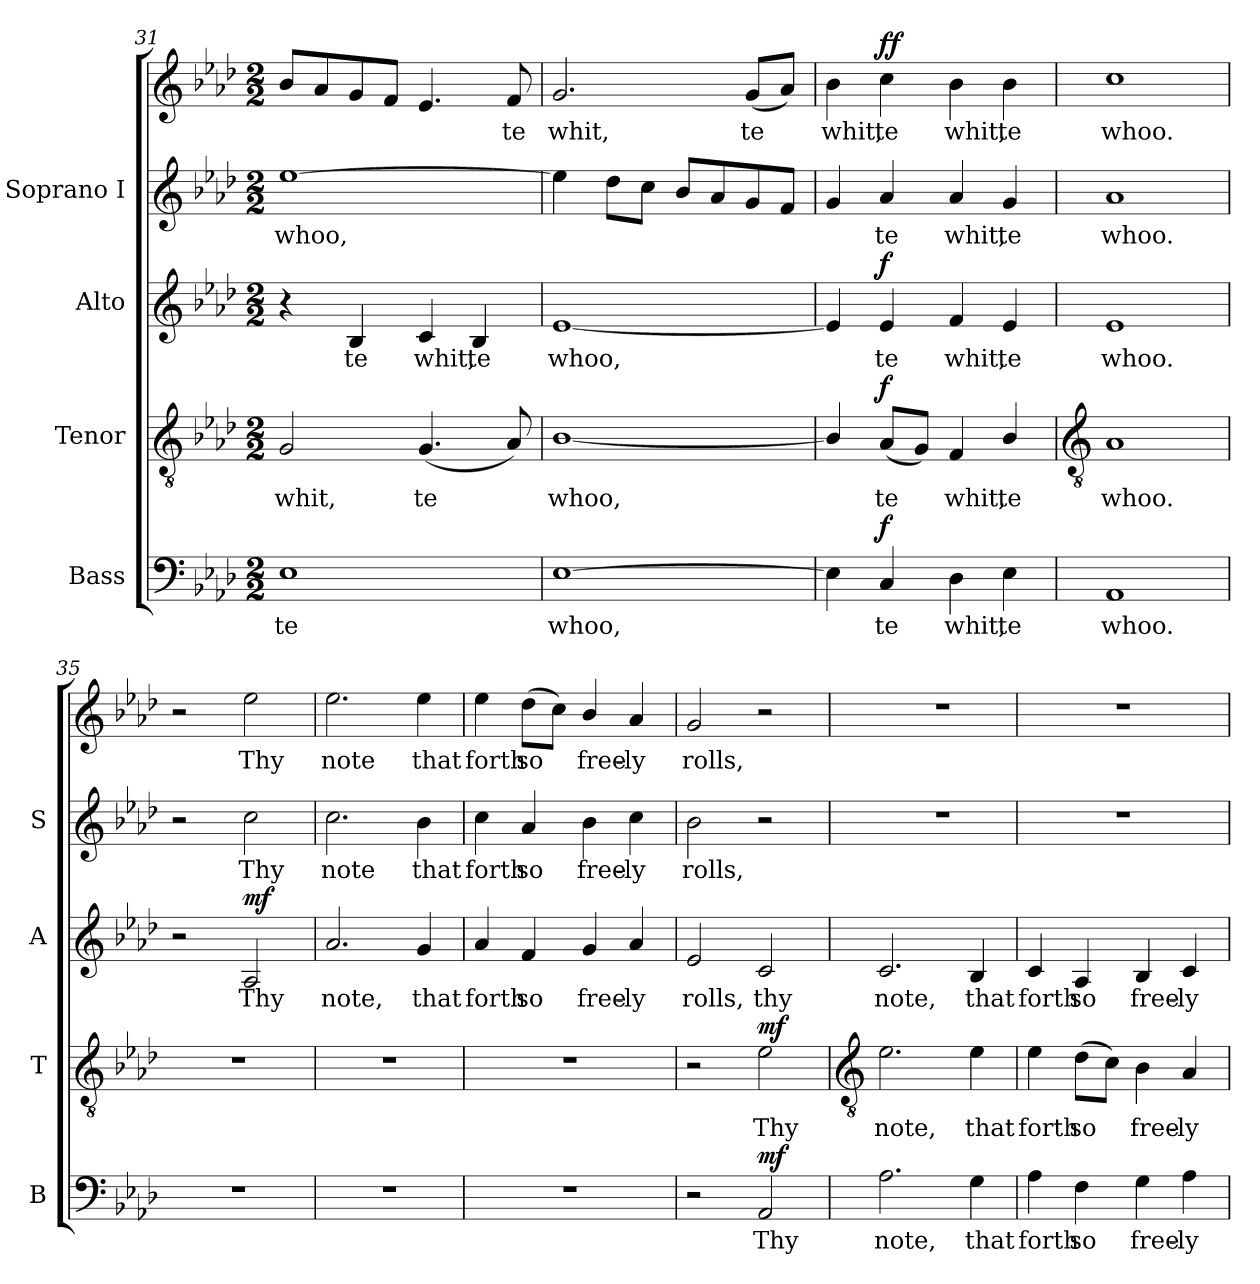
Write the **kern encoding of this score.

**kern	**text	**dynam	**kern	**text	**dynam	**kern	**text	**dynam	**kern	**text	**kern	**text	**dynam
*part4	*part4	*part4	*part3	*part3	*part3	*part2	*part2	*part2	*part1	*part1	*part1	*part1	*part1
*staff5	*staff5	*staff5	*staff4	*staff4	*staff4	*staff3	*staff3	*staff3	*staff2	*staff2	*staff1	*staff1	*staff1/2
*I"Bass	*	*	*I"Tenor	*	*	*I"Alto	*	*	*I"Soprano I	*	*	*	*
*I'B	*	*	*I'T	*	*	*I'A	*	*	*I'S	*	*	*	*
*clefF4	*	*	*clefGv2	*	*	*clefG2	*	*	*clefG2	*	*clefG2	*	*
*k[b-e-a-d-]	*	*	*k[b-e-a-d-]	*	*	*k[b-e-a-d-]	*	*	*k[b-e-a-d-]	*	*k[b-e-a-d-]	*	*
*A-:	*	*	*A-:	*	*	*A-:	*	*	*A-:	*	*A-:	*	*
*M2/2	*	*	*M2/2	*	*	*M2/2	*	*	*M2/2	*	*M2/2	*	*
=31	=31	=31	=31	=31	=31	=31	=31	=31	=31	=31	=31	=31	=31
!	!LO:LY:b	!	!	!LO:LY:b	!	!	!	!	!	!LO:LY:b	!	!	!
1E-	te	.	2G	whit,	.	4r	.	.	[1ee-	whoo,	8b-L	.	.
.	.	.	.	.	.	.	.	.	.	.	8a-	.	.
!	!	!	!	!	!	!	!LO:LY:b	!	!	!	!	!	!
.	.	.	.	.	.	4B-	te	.	.	.	8g	.	.
.	.	.	.	.	.	.	.	.	.	.	8fJ	.	.
!	!	!	!	!LO:LY:b	!	!	!LO:LY:b	!	!	!	!	!	!
.	.	.	(<4.G	te	.	4c	whit,	.	.	.	4.e-	.	.
!	!	!	!	!	!	!	!LO:LY:b	!	!	!	!	!	!
.	.	.	.	.	.	4B-	te	.	.	.	.	.	.
!	!	!	!	!	!	!	!	!	!	!	!	!LO:LY:b	!
.	.	.	8A-)	.	.	.	.	.	.	.	8f	te	.
=32	=32	=32	=32	=32	=32	=32	=32	=32	=32	=32	=32	=32	=32
!	!LO:LY:b	!	!	!LO:LY:b	!	!	!LO:LY:b	!	!	!	!	!LO:LY:b	!
[1E-	whoo,	.	[1B-/	whoo,	.	[1e-	whoo,	.	4ee-]	.	2.g	whit,	.
.	.	.	.	.	.	.	.	.	8dd-L	.	.	.	.
.	.	.	.	.	.	.	.	.	8ccJ	.	.	.	.
.	.	.	.	.	.	.	.	.	8b-L	.	.	.	.
.	.	.	.	.	.	.	.	.	8a-	.	.	.	.
!	!	!	!	!	!	!	!	!	!	!	!	!LO:LY:b	!
.	.	.	.	.	.	.	.	.	8g	.	(<8gL	te	.
.	.	.	.	.	.	.	.	.	8fJ	.	8a-J)	.	.
=33	=33	=33	=33	=33	=33	=33	=33	=33	=33	=33	=33	=33	=33
!	!	!	!	!	!	!	!	!	!	!	!	!LO:LY:b	!
4E-]	.	.	4B-/]	.	.	4e-]	.	.	4g	.	4b-	whit,	.
!	!LO:LY:b	!LO:DY:b	!	!LO:LY:b	!LO:DY:b	!	!LO:LY:b	!LO:DY:b	!	!LO:LY:b	!	!LO:LY:b	!LO:DY:b=2
!	!	!	!	!	!	!	!	!	!	!	!	!	!LO:DY:n=1:b
4C	te	f	(<8A-L	te	f	4e-	te	f	4a-	te	4cc	te	f f
.	.	.	8GJ)	.	.	.	.	.	.	.	.	.	.
!	!LO:LY:b	!	!	!LO:LY:b	!	!	!LO:LY:b	!	!	!LO:LY:b	!	!LO:LY:b	!
4D-	whit,	.	4F	whit,	.	4f	whit,	.	4a-	whit,	4b-	whit,	.
!	!LO:LY:b	!	!	!LO:LY:b	!	!	!LO:LY:b	!	!	!LO:LY:b	!	!LO:LY:b	!
4E-	te	.	4B-/	te	.	4e-	te	.	4g	te	4b-	te	.
!!LO:LB:g=z
=34	=34	=34	=34	=34	=34	=34	=34	=34	=34	=34	=34	=34	=34
*	*	*	*clefGv2	*	*	*	*	*	*	*	*	*	*
!	!LO:LY:b	!	!	!LO:LY:b	!	!	!LO:LY:b	!	!	!LO:LY:b	!	!LO:LY:b	!
1AA-	whoo.	.	1A-	whoo.	.	1e-	whoo.	.	1a-	whoo.	1cc	whoo.	.
=35	=35	=35	=35	=35	=35	=35	=35	=35	=35	=35	=35	=35	=35
1r	.	.	1r	.	.	2r	.	.	2r	.	2r	.	.
!	!	!	!	!	!	!	!LO:LY:b	!LO:DY:b	!	!LO:LY:b	!	!LO:LY:b	!LO:DY:b=2
!	!	!	!	!	!	!	!	!	!	!	!	!	!LO:DY:n=1:b
.	.	.	.	.	.	2A-	Thy	mf	2cc	Thy	2ee-	Thy	mf mf
=36	=36	=36	=36	=36	=36	=36	=36	=36	=36	=36	=36	=36	=36
!	!	!	!	!	!	!	!LO:LY:b	!	!	!LO:LY:b	!	!LO:LY:b	!
1r	.	.	1r	.	.	2.a-	note,	.	2.cc	note	2.ee-	note	.
!	!	!	!	!	!	!	!LO:LY:b	!	!	!LO:LY:b	!	!LO:LY:b	!
.	.	.	.	.	.	4g	that	.	4b-	that	4ee-	that	.
=37	=37	=37	=37	=37	=37	=37	=37	=37	=37	=37	=37	=37	=37
!	!	!	!	!	!	!	!LO:LY:b	!	!	!LO:LY:b	!	!LO:LY:b	!
1r	.	.	1r	.	.	4a-	forth	.	4cc	forth	4ee-	forth	.
!	!	!	!	!	!	!	!LO:LY:b	!	!	!LO:LY:b	!	!LO:LY:b	!
.	.	.	.	.	.	4f	so	.	4a-	so	(>8dd-L	so	.
.	.	.	.	.	.	.	.	.	.	.	8ccJ)	.	.
!	!	!	!	!	!	!	!LO:LY:b	!	!	!LO:LY:b	!	!LO:LY:b	!
.	.	.	.	.	.	4g	free-	.	4b-	free-	4b-/	free-	.
!	!	!	!	!	!	!	!LO:LY:b	!	!	!LO:LY:b	!	!LO:LY:b	!
.	.	.	.	.	.	4a-	-ly	.	4cc	-ly	4a-	-ly	.
=38	=38	=38	=38	=38	=38	=38	=38	=38	=38	=38	=38	=38	=38
!	!	!	!	!	!	!	!LO:LY:b	!	!	!LO:LY:b	!	!LO:LY:b	!
2r	.	.	2r	.	.	2e-	rolls,	.	2b-	rolls,	2g	rolls,	.
!	!LO:LY:b	!LO:DY:b	!	!LO:LY:b	!LO:DY:b	!	!LO:LY:b	!	!	!	!	!	!
2AA-	Thy	mf	2e-	Thy	mf	2c	thy	.	2r	.	2r	.	.
!!LO:LB:g=z
=39	=39	=39	=39	=39	=39	=39	=39	=39	=39	=39	=39	=39	=39
*	*	*	*clefGv2	*	*	*	*	*	*	*	*	*	*
!	!LO:LY:b	!	!	!LO:LY:b	!	!	!LO:LY:b	!	!	!	!	!	!
2.A-	note,	.	2.e-	note,	.	2.c	note,	.	1r	.	1r	.	.
!	!LO:LY:b	!	!	!LO:LY:b	!	!	!LO:LY:b	!	!	!	!	!	!
4G	that	.	4e-	that	.	4B-	that	.	.	.	.	.	.
=40	=40	=40	=40	=40	=40	=40	=40	=40	=40	=40	=40	=40	=40
!	!LO:LY:b	!	!	!LO:LY:b	!	!	!LO:LY:b	!	!	!	!	!	!
4A-	forth	.	4e-	forth	.	4c	forth	.	1r	.	1r	.	.
!	!LO:LY:b	!	!	!LO:LY:b	!	!	!LO:LY:b	!	!	!	!	!	!
4F	so	.	(>8d-L	so	.	4A-	so	.	.	.	.	.	.
.	.	.	8cJ)	.	.	.	.	.	.	.	.	.	.
!	!LO:LY:b	!	!	!LO:LY:b	!	!	!LO:LY:b	!	!	!	!	!	!
4G	free-	.	4B-	free-	.	4B-	free-	.	.	.	.	.	.
!	!LO:LY:b	!	!	!LO:LY:b	!	!	!LO:LY:b	!	!	!	!	!	!
4A-	-ly	.	4A-	-ly	.	4c	-ly	.	.	.	.	.	.
=	=	=	=	=	=	=	=	=	=	=	=	=	=
*-	*-	*-	*-	*-	*-	*-	*-	*-	*-	*-	*-	*-	*-
